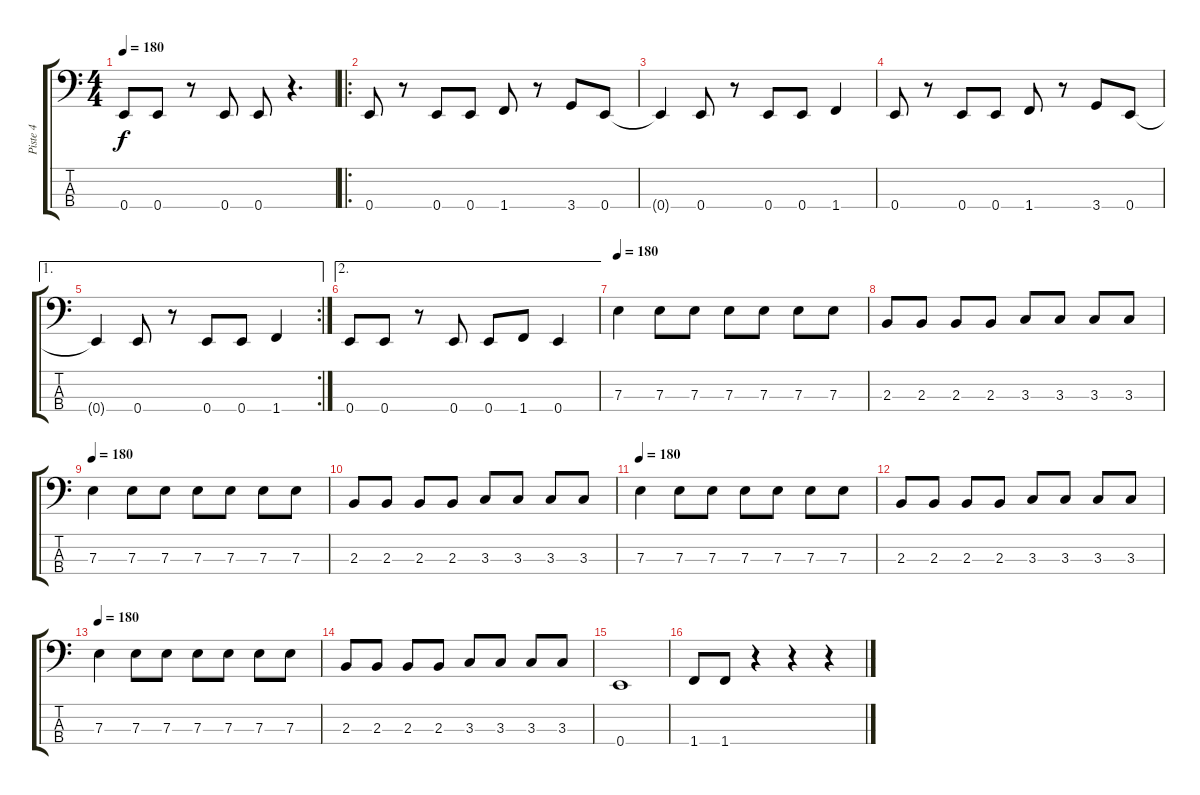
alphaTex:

\track ("Piste 4" "Piste 4") {instrument electricbasspick}
\staff {score tabs}
\tuning (G2 D2 A1 E1) {hide}
\ts (4 4)
\tempo 180
\clef f4
\ks c
0.4.8{dy f} 0.4.8 r.8 0.4.8 0.4.8 r.4{d} |
\ro
0.4.8 r.8 0.4.8 0.4.8 1.4.8 r.8 3.4.8 0.4.8 |
0.4{t}.4 0.4.8 r.8 0.4.8 0.4.8 1.4.4 |
0.4.8 r.8 0.4.8 0.4.8 1.4.8 r.8 3.4.8 0.4.8 |
\ae 1
\rc 2
0.4{t}.4 0.4.8 r.8 0.4.8 0.4.8 1.4.4 |
\ae 2
0.4.8 0.4.8 r.8 0.4.8 0.4.8 1.4.8 0.4.4 |
\tempo 180
7.3.4 7.3.8 7.3.8 7.3.8 7.3.8 7.3.8 7.3.8 |
2.3.8 2.3.8 2.3.8 2.3.8 3.3.8 3.3.8 3.3.8 3.3.8 |
\tempo 180
7.3.4 7.3.8 7.3.8 7.3.8 7.3.8 7.3.8 7.3.8 |
2.3.8 2.3.8 2.3.8 2.3.8 3.3.8 3.3.8 3.3.8 3.3.8 |
\tempo 180
7.3.4 7.3.8 7.3.8 7.3.8 7.3.8 7.3.8 7.3.8 |
2.3.8 2.3.8 2.3.8 2.3.8 3.3.8 3.3.8 3.3.8 3.3.8 |
\tempo 180
7.3.4 7.3.8 7.3.8 7.3.8 7.3.8 7.3.8 7.3.8 |
2.3.8 2.3.8 2.3.8 2.3.8 3.3.8 3.3.8 3.3.8 3.3.8 |
0.4.1 |
1.4.8 1.4.8 r.4 r.4 r.4
